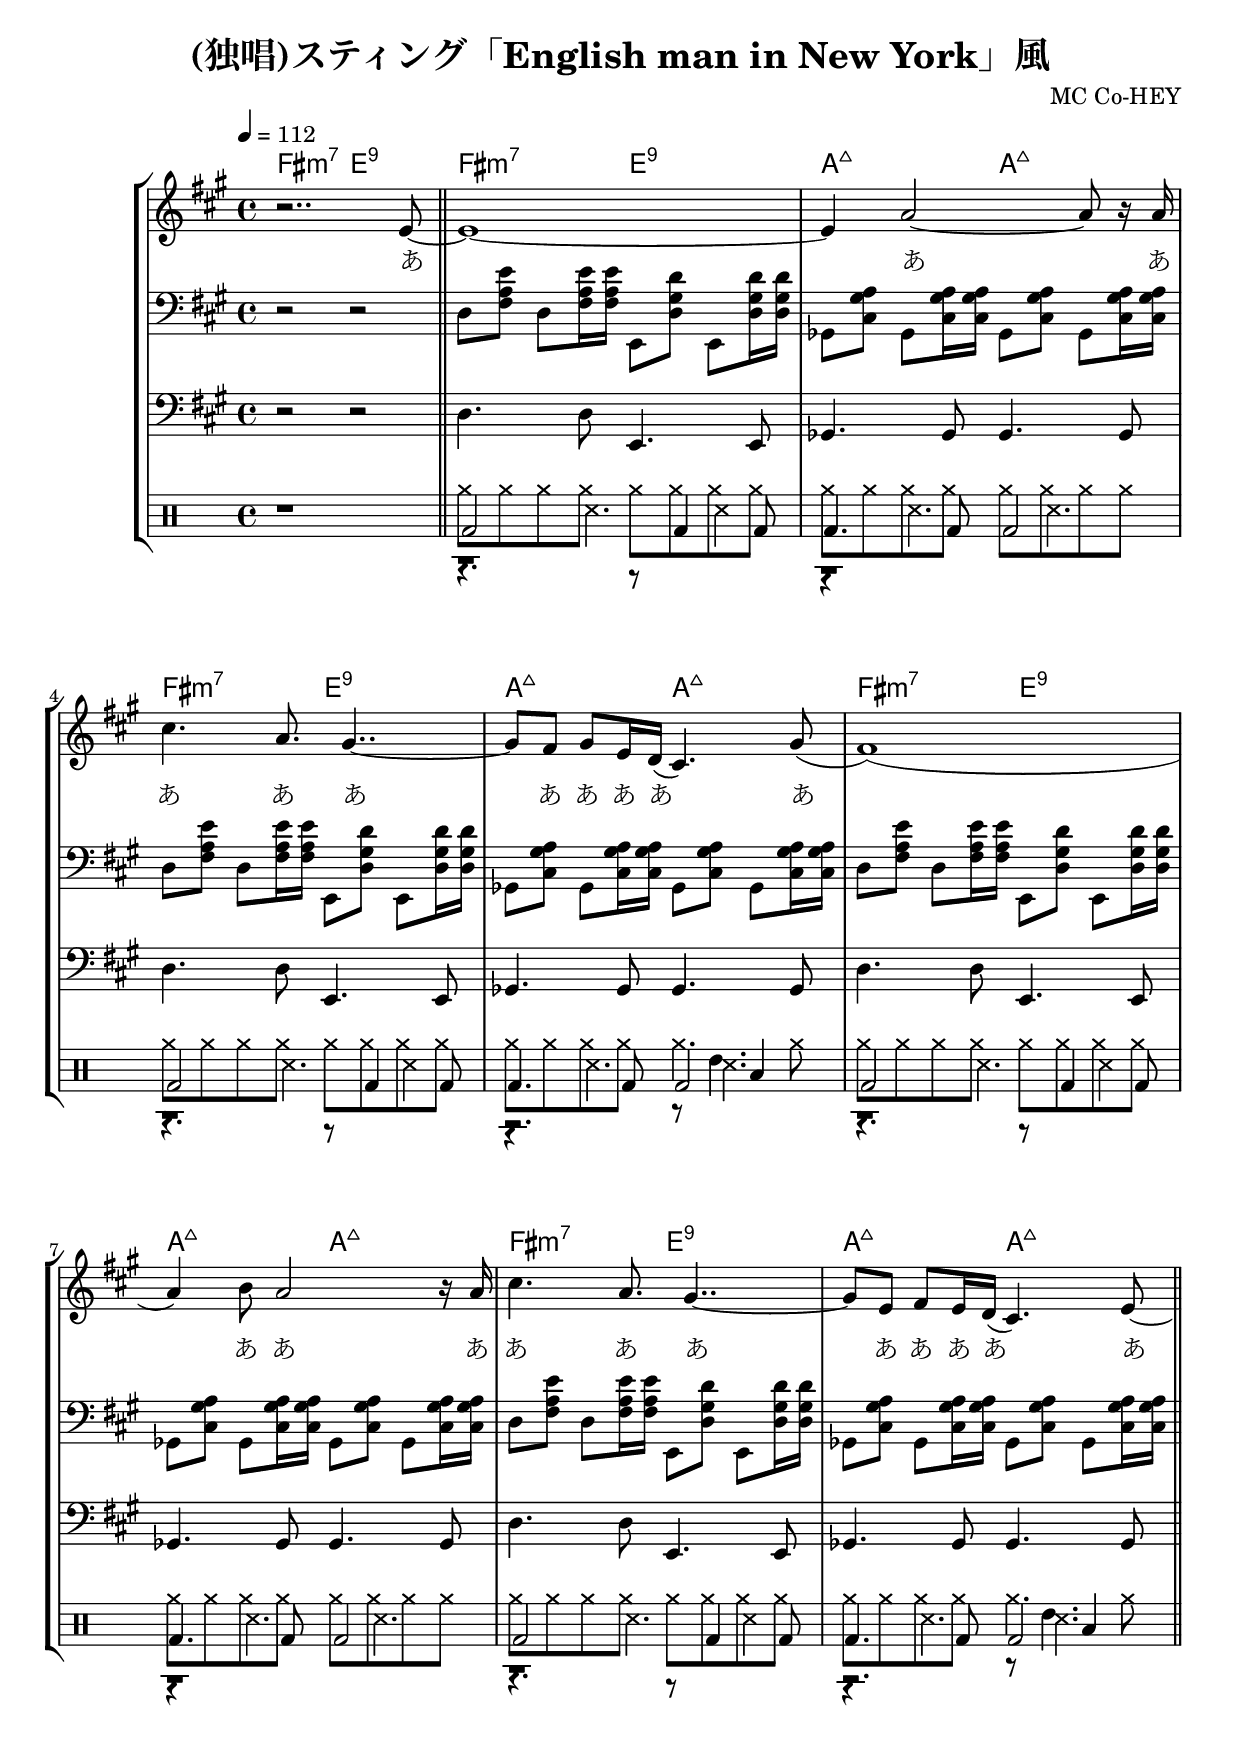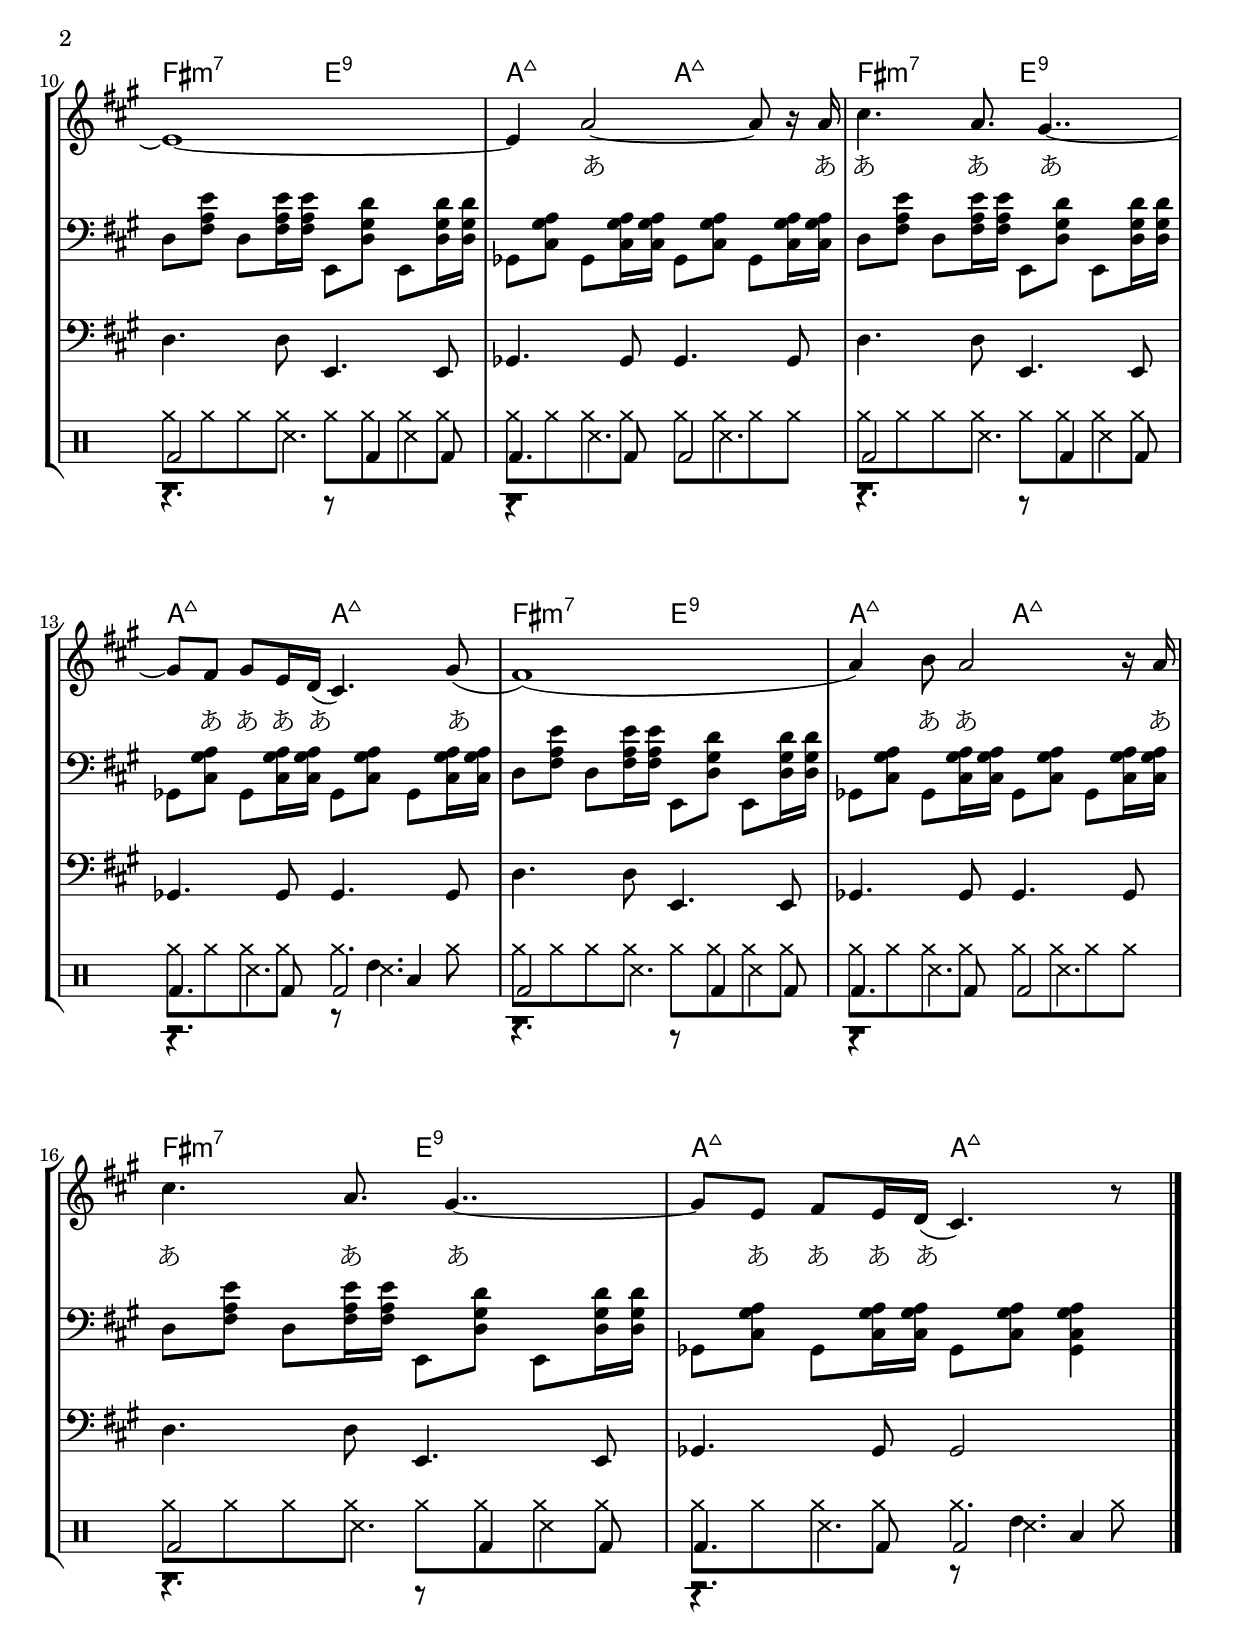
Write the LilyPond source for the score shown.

\version "2.12.1"

\header {
	title = \markup {"(独唱)スティング「English man in New York」風"}
	composer = \markup \center-column {"MC Co-HEY"}
}

harmony = \chordmode {
	fis2:min7 e:9 

	fis:min7 e:9 a:maj7 a:maj7 fis:min7 e:9 a:maj7 a:maj7 fis:min7 e:9 a:maj7 a:maj7 fis:min7 e:9 a:maj7 a:maj7 

	fis:min7 e:9 a:maj7 a:maj7 fis:min7 e:9 a:maj7 a:maj7 fis:min7 e:9 a:maj7 a:maj7 fis:min7 e:9 a:maj7 a:maj7 
}

melody = {
	\key a \major
	\tempo 4 = 112
	r2.. 
	\set Staff.midiInstrument = #"Soprano Sax"
	e'8~ 
	e'1~ 
	e'4  a'2~a'8  r16  a'16 
	cis''4.  a'8.  gis'4..~ 
	gis'8  fis'8  gis'8  e'16  d'16  (cis'4.)  gis'8 
	(fis'1) 
	(a'4)  b'8  a'2  r16  a'16 
	cis''4.  a'8.  gis'4..~ 
	gis'8  e'8  fis'8  e'16  d'16  (cis'4.)  	\set Staff.midiInstrument = #"Soprano Sax"
	e'8~ 
	e'1~ 
	e'4  a'2~a'8  r16  a'16 
	cis''4.  a'8.  gis'4..~ 
	gis'8  fis'8  gis'8  e'16  d'16  (cis'4.)  gis'8 
	(fis'1) 
	(a'4)  b'8  a'2  r16  a'16 
	cis''4.  a'8.  gis'4..~ 
	gis'8  e'8  fis'8  e'16  d'16  (cis'4.)  	r8 	\bar "|."
}

words = \lyricmode {
	
	あ  あ  あ  あ  あ  あ  あ  あ  あ  あ  あ  あ  あ  あ  あ  あ  あ  あ  あ  あ  あ  
	あ  あ  あ  あ  あ  あ  あ  あ  あ  あ  あ  あ  あ  あ  あ  あ  あ  あ  あ  あ  あ  
}

tempochange = {
	\tempo 4 = 112
	r1 \bar "||"
	\tempo 4 = 112
	r1 | r1 | r1 | r1 | r1 | r1 | r1 | r1 \bar "||"
	\tempo 4 = 112
	r1 | r1 | r1 | r1 | r1 | r1 | r1 | r1 \bar "|."
}

mainacc = {
	\clef bass
	\set Staff.midiInstrument = #"Pizzicato Strings"
	\key a \major
	\tempo 4 = 112
	r2
	r2
	\bar "||"

	\set Staff.midiInstrument = #"Pizzicato Strings"
	d8 <fis a e'> d <fis a e'>16 <fis a e'>
	e,8 <d gis d'> e, <d gis d'>16 <d gis d'>
	ges,8 <cis gis a> ges, <cis gis a>16 <cis gis a>
	ges,8 <cis gis a> ges, <cis gis a>16 <cis gis a>
	d8 <fis a e'> d <fis a e'>16 <fis a e'>
	e,8 <d gis d'> e, <d gis d'>16 <d gis d'>
	ges,8 <cis gis a> ges, <cis gis a>16 <cis gis a>
	ges,8 <cis gis a> ges, <cis gis a>16 <cis gis a>
	d8 <fis a e'> d <fis a e'>16 <fis a e'>
	e,8 <d gis d'> e, <d gis d'>16 <d gis d'>
	ges,8 <cis gis a> ges, <cis gis a>16 <cis gis a>
	ges,8 <cis gis a> ges, <cis gis a>16 <cis gis a>
	d8 <fis a e'> d <fis a e'>16 <fis a e'>
	e,8 <d gis d'> e, <d gis d'>16 <d gis d'>
	ges,8 <cis gis a> ges, <cis gis a>16 <cis gis a>
	ges,8 <cis gis a> ges, <cis gis a>16 <cis gis a>
	\bar "||"

	\set Staff.midiInstrument = #"Pizzicato Strings"
	d8 <fis a e'> d <fis a e'>16 <fis a e'>
	e,8 <d gis d'> e, <d gis d'>16 <d gis d'>
	ges,8 <cis gis a> ges, <cis gis a>16 <cis gis a>
	ges,8 <cis gis a> ges, <cis gis a>16 <cis gis a>
	d8 <fis a e'> d <fis a e'>16 <fis a e'>
	e,8 <d gis d'> e, <d gis d'>16 <d gis d'>
	ges,8 <cis gis a> ges, <cis gis a>16 <cis gis a>
	ges,8 <cis gis a> ges, <cis gis a>16 <cis gis a>
	d8 <fis a e'> d <fis a e'>16 <fis a e'>
	e,8 <d gis d'> e, <d gis d'>16 <d gis d'>
	ges,8 <cis gis a> ges, <cis gis a>16 <cis gis a>
	ges,8 <cis gis a> ges, <cis gis a>16 <cis gis a>
	d8 <fis a e'> d <fis a e'>16 <fis a e'>
	e,8 <d gis d'> e, <d gis d'>16 <d gis d'>
	ges,8 <cis gis a> ges, <cis gis a>16 <cis gis a>
	ges,8 <cis gis a>8 <ges, cis gis a>4
	\bar "|."
}

subacc = {
	\clef bass
	\set Staff.midiInstrument = #"Bright Acoustic"
	\key a \major
	\tempo 4 = 112
	r2
	r2
	\bar "||"

	\set Staff.midiInstrument = #"Bright Acoustic"
	d4.d8
	e,4.e,8
	ges,4.ges,8
	ges,4.ges,8
	d4.d8
	e,4.e,8
	ges,4.ges,8
	ges,4.ges,8
	d4.d8
	e,4.e,8
	ges,4.ges,8
	ges,4.ges,8
	d4.d8
	e,4.e,8
	ges,4.ges,8
	ges,4.ges,8
	\bar "||"

	\set Staff.midiInstrument = #"Bright Acoustic"
	d4.d8
	e,4.e,8
	ges,4.ges,8
	ges,4.ges,8
	d4.d8
	e,4.e,8
	ges,4.ges,8
	ges,4.ges,8
	d4.d8
	e,4.e,8
	ges,4.ges,8
	ges,4.ges,8
	d4.d8
	e,4.e,8
	ges,4.ges,8
	ges,2
	\bar "|."
}

percA = {
	\drummode {
	r1 \bar "||"
	bd2 r8 bd4 bd8  |bd4. bd8 bd2  |bd2 r8 bd4 bd8  |bd4. bd8 bd2  |bd2 r8 bd4 bd8  |bd4. bd8 bd2  |bd2 r8 bd4 bd8  |bd4. bd8 bd2  \bar "||"
	bd2 r8 bd4 bd8  |bd4. bd8 bd2  |bd2 r8 bd4 bd8  |bd4. bd8 bd2  |bd2 r8 bd4 bd8  |bd4. bd8 bd2  |bd2 r8 bd4 bd8  |bd4. bd8 bd2  \bar "|."
	}
}

percB = {
	\drummode {
	r1 \bar "||"
	r4. ss4. ss4  |r4 ss4. ss4.  |r4. ss4. ss4  |r4 ss4. ss4.  |r4. ss4. ss4  |r4 ss4. ss4.  |r4. ss4. ss4  |r4 ss4. ss4.  \bar "||"
	r4. ss4. ss4  |r4 ss4. ss4.  |r4. ss4. ss4  |r4 ss4. ss4.  |r4. ss4. ss4  |r4 ss4. ss4.  |r4. ss4. ss4  |r4 ss4. ss4.  \bar "|."
	}
}

percC = {
	\drummode {
	r1 \bar "||"
	cymr8 cymr8 cymr8 cymr8 cymr8 cymr8 cymr8 cymr8  |cymr8 cymr8 cymr8 cymr8 cymr8 cymr8 cymr8 cymr8  |cymr8 cymr8 cymr8 cymr8 cymr8 cymr8 cymr8 cymr8  |cymr8 cymr8 cymr8 cymr8 cymr4. cymr8  |cymr8 cymr8 cymr8 cymr8 cymr8 cymr8 cymr8 cymr8  |cymr8 cymr8 cymr8 cymr8 cymr8 cymr8 cymr8 cymr8  |cymr8 cymr8 cymr8 cymr8 cymr8 cymr8 cymr8 cymr8  |cymr8 cymr8 cymr8 cymr8 cymr4. cymr8  \bar "||"
	cymr8 cymr8 cymr8 cymr8 cymr8 cymr8 cymr8 cymr8  |cymr8 cymr8 cymr8 cymr8 cymr8 cymr8 cymr8 cymr8  |cymr8 cymr8 cymr8 cymr8 cymr8 cymr8 cymr8 cymr8  |cymr8 cymr8 cymr8 cymr8 cymr4. cymr8  |cymr8 cymr8 cymr8 cymr8 cymr8 cymr8 cymr8 cymr8  |cymr8 cymr8 cymr8 cymr8 cymr8 cymr8 cymr8 cymr8  |cymr8 cymr8 cymr8 cymr8 cymr8 cymr8 cymr8 cymr8  |cymr8 cymr8 cymr8 cymr8 cymr4. cymr8  \bar "|."
	}
}

percD = {
	\drummode {
	r1 \bar "||"
	r1 |r1 |r1 |r2. toml4  |r1 |r1 |r1 |r2. toml4  \bar "||"
	r1 |r1 |r1 |r2. toml4  |r1 |r1 |r1 |r2. toml4  \bar "|."
	}
}

percE = {
	\drummode {
	r1 \bar "||"
	r1 |r1 |r1 |r2 r8 tommh4.  |r1 |r1 |r1 |r2 r8 tommh4.  \bar "||"
	r1 |r1 |r1 |r2 r8 tommh4.  |r1 |r1 |r1 |r2 r8 tommh4.  \bar "|."
	}
}

\score {
	<<
		\new StaffGroup <<
			\new ChordNames {\harmony}
			\new Voice = "melody" {\melody}
			\new Lyrics \lyricsto "melody" \words
			\new Staff = "mainacc" {\mainacc}
			\new Staff = "subacc" {\subacc}
			\new DrumStaff <<
				\new DrumVoice {\percA}
				\new DrumVoice {\percB}
				\new DrumVoice {\percC}
				\new DrumVoice {\percD}
				\new DrumVoice {\percE}
			>>
		>>
	>>
	\layout { }
}
